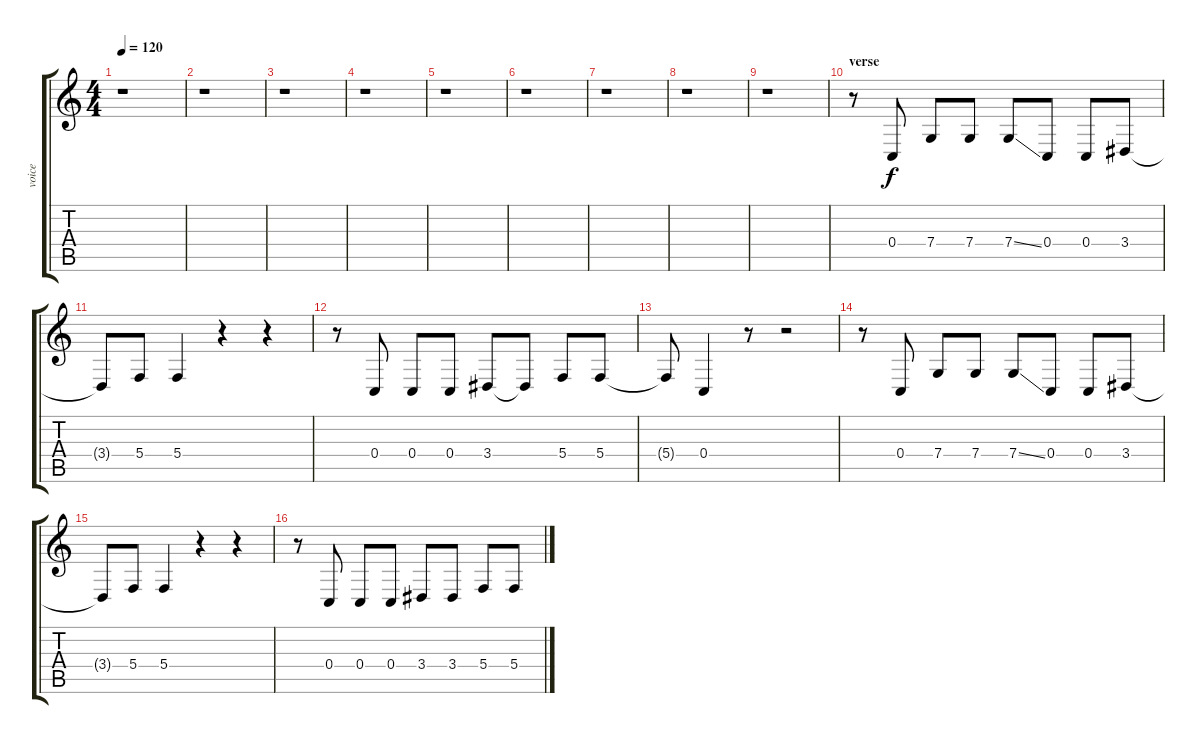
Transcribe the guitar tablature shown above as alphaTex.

\track ("voice" "voice") {instrument altosax}
\staff {score tabs}
\tuning (D4 A3 F3 C3 G2 D2) {hide}
\ts (4 4)
\tempo 120
\clef g2
\ks c
r.1{dy f} |
r.1 |
r.1 |
r.1 |
r.1 |
r.1 |
r.1 |
r.1 |
r.1 |
\section ("" "verse")
r.8 0.4.8 7.4.8 7.4.8 7.4{ss}.8 0.4.8 0.4.8 3.4.8 |
3.4{t}.8 5.4.8 5.4.4 r.4 r.4 |
r.8 0.4.8 0.4.8 0.4.8 3.4.8 3.4{t}.8 5.4.8 5.4.8 |
5.4{t}.8 0.4.4 r.8 r.2 |
r.8 0.4.8 7.4.8 7.4.8 7.4{ss}.8 0.4.8 0.4.8 3.4.8 |
3.4{t}.8 5.4.8 5.4.4 r.4 r.4 |
r.8 0.4.8 0.4.8 0.4.8 3.4.8 3.4.8 5.4.8 5.4.8
